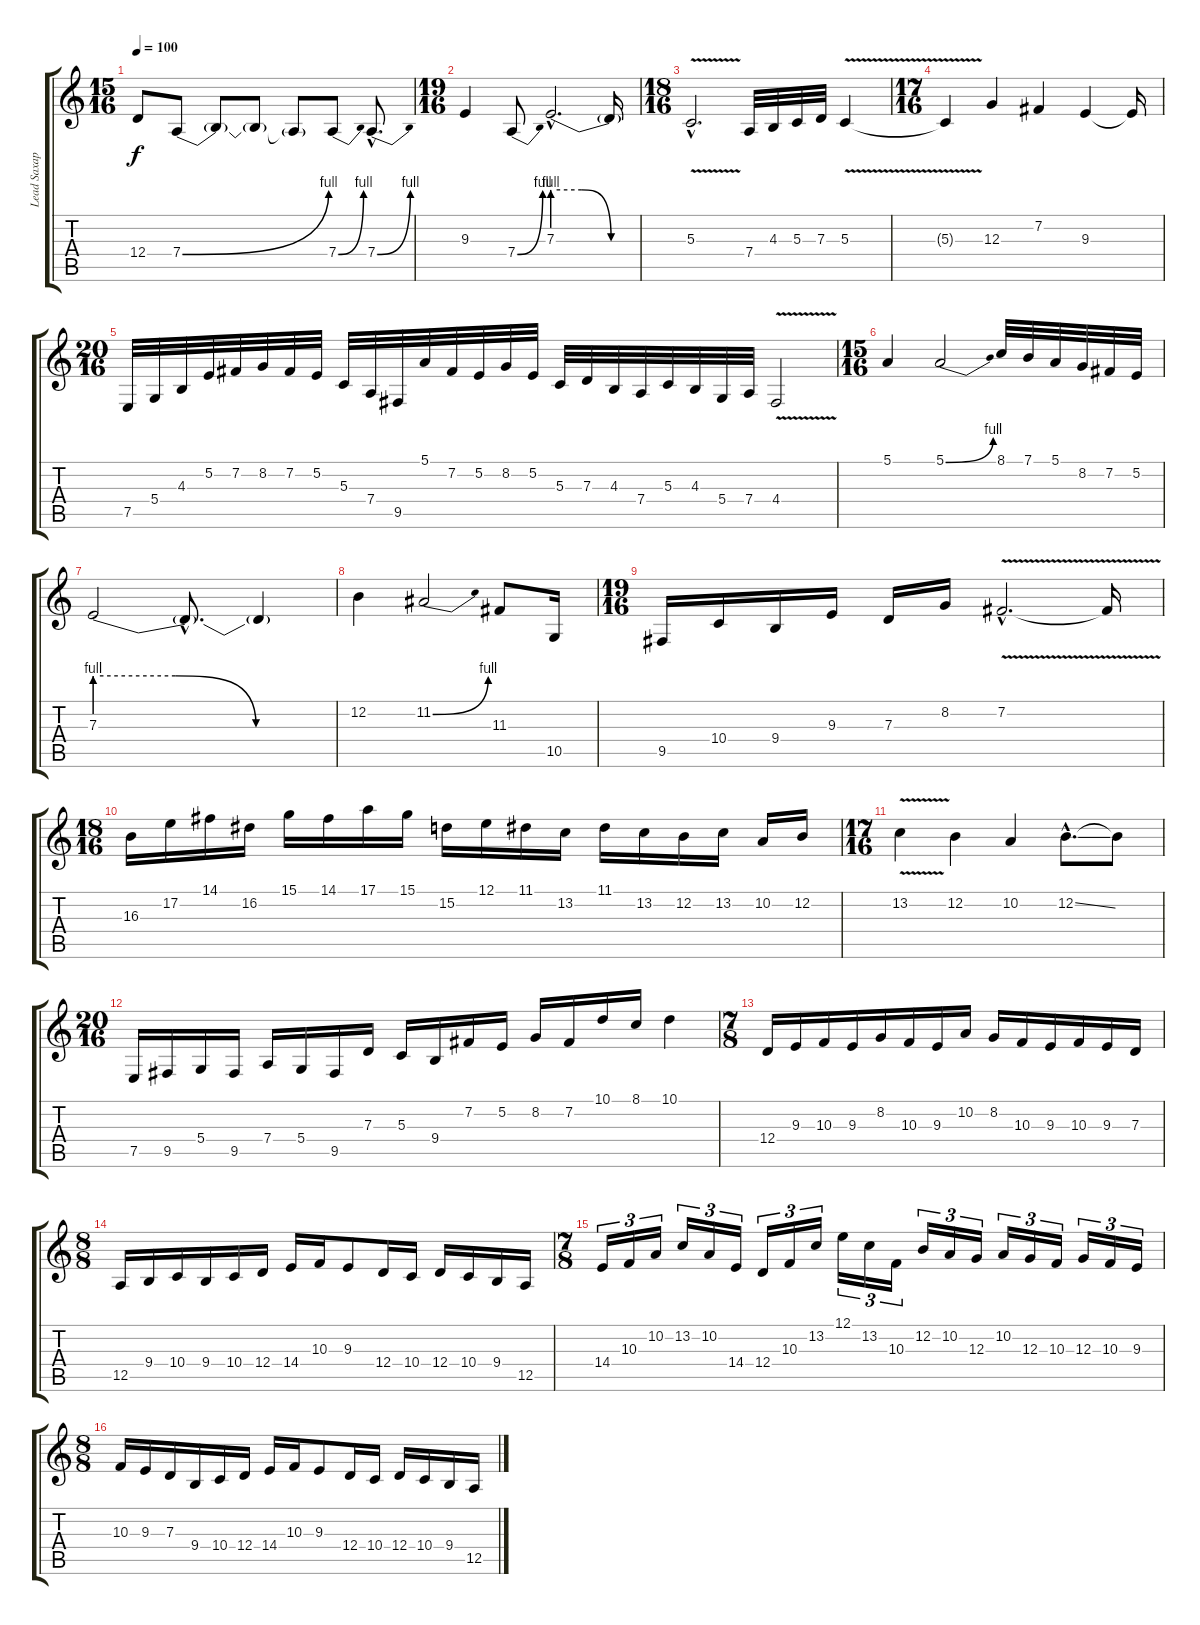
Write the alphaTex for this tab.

\track ("Lead Saxaphone" "Lead Saxap") {instrument altosax}
\staff {score tabs}
\tuning (E4 B3 G3 D3 A2 E2) {hide}
\ts (15 16)
\tempo 100
\clef g2
\ks c
12.4.8{dy f} 7.4{be (bend 0 0 60 4)}.8 7.4{t}.8 7.4{t}.8 7.4{t}.8 7.4{be (bend 0 0 60 4)}.8 7.4{be (bend 0 0 60 4) hac}.8{d} |
\ts (19 16)
9.3.4 7.4{be (bend 0 0 60 4)}.8 7.3{be (custom 0 4 20 4 40 0 60 0) hac}.2{d} 7.3{t}.16 |
\ts (18 16)
5.3{v hac}.2{d} 7.4.32 4.3.32 5.3.32 7.3.32 5.3{v}.4 |
\ts (17 16)
5.3{t}.4 12.3.4 7.2.4 9.3.4 9.3{t}.16 |
\ts (20 16)
7.5.32 5.4.32 4.3.32 5.2.32 7.2.32 8.2.32 7.2.32 5.2.32 5.3.32 7.4.32 9.5.32 5.1.32 7.2.32 5.2.32 8.2.32 5.2.32 5.3.32 7.3.32 4.3.32 7.4.32 5.3.32 4.3.32 5.4.32 7.4.32 4.4{v}.2 |
\ts (15 16)
5.1.4 5.1{be (bend 0 0 60 4)}.2 8.1.32 7.1.32 5.1.32 8.2.32 7.2.32 5.2.32 |
7.3{be (custom 0 4 20 4 40 0 60 0)}.2 7.3{hac t}.8{d} 7.3{t}.4 |
12.2.4 11.2{be (bend 0 0 60 4)}.2 11.3.8 10.5.16 |
\ts (19 16)
9.5.16 10.4.16 9.4.16 9.3.16 7.3.16 8.2.16 7.2{v hac}.2{d} 7.2{t}.16 |
\ts (18 16)
16.3.16 17.2.16 14.1.16 16.2.16 15.1.16 14.1.16 17.1.16 15.1.16 15.2.16 12.1.16 11.1.16 13.2.16 11.1.16 13.2.16 12.2.16 13.2.16 10.2.16 12.2.16 |
\ts (17 16)
13.2{v}.4 12.2.4 10.2.4 12.2{ss hac}.8{d} 12.2{t}.8 |
\ts (20 16)
7.5.16 9.5.16 5.4.16 9.5.16 7.4.16 5.4.16 9.5.16 7.3.16 5.3.16 9.4.16 7.2.16 5.2.16 8.2.16 7.2.16 10.1.16 8.1.16 10.1.4 |
\ts (7 8)
12.4.16 9.3.16 10.3.16 9.3.16 8.2.16 10.3.16 9.3.16 10.2.16 8.2.16 10.3.16 9.3.16 10.3.16 9.3.16 7.3.16 |
\ts (8 8)
12.5.16 9.4.16 10.4.16 9.4.16 10.4.16 12.4.16 14.4.16 10.3.16 9.3.8 12.4.16 10.4.16 12.4.16 10.4.16 9.4.16 12.5.16 |
\ts (7 8)
14.4.16{tu (3 2)} 10.3.16{tu (3 2)} 10.2.16{tu (3 2)} 13.2.16{tu (3 2)} 10.2.16{tu (3 2)} 14.4.16{tu (3 2)} 12.4.16{tu (3 2)} 10.3.16{tu (3 2)} 13.2.16{tu (3 2)} 12.1.16{tu (3 2)} 13.2.16{tu (3 2)} 10.3.16{tu (3 2)} 12.2.16{tu (3 2)} 10.2.16{tu (3 2)} 12.3.16{tu (3 2)} 10.2.16{tu (3 2)} 12.3.16{tu (3 2)} 10.3.16{tu (3 2)} 12.3.16{tu (3 2)} 10.3.16{tu (3 2)} 9.3.16{tu (3 2)} |
\ts (8 8)
10.3.16 9.3.16 7.3.16 9.4.16 10.4.16 12.4.16 14.4.16 10.3.16 9.3.8 12.4.16 10.4.16 12.4.16 10.4.16 9.4.16 12.5.16
